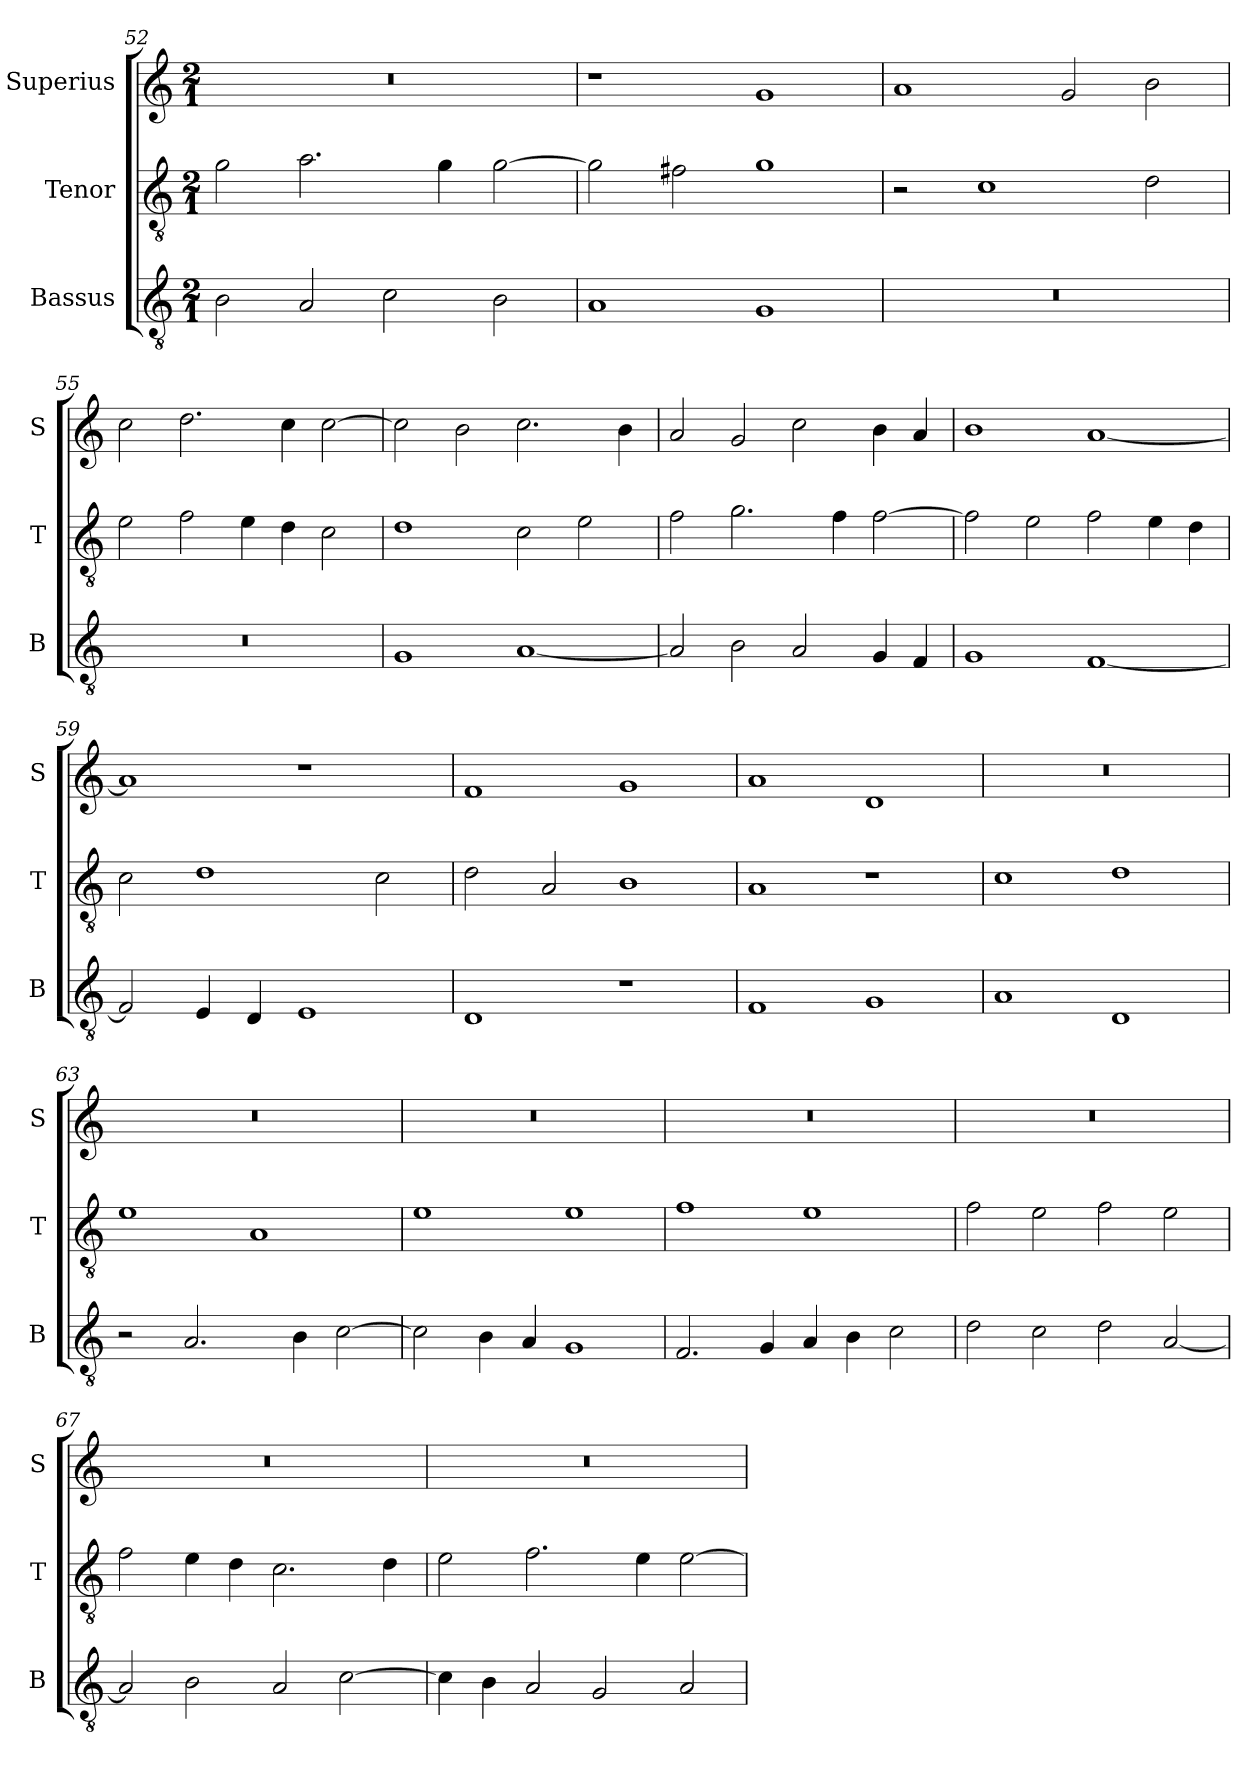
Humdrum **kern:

**kern	**kern	**kern
*part3	*part2	*part1
*staff3	*staff2	*staff1
*I"Bassus	*I"Tenor	*I"Superius
*I'B	*I'T	*I'S
*clefGv2	*clefGv2	*clefG2
*k[]	*k[]	*k[]
*M2/1	*M2/1	*M2/1
=52	=52	=52
2B\	2g\	0r
2A/	2.a\	.
2c\	.	.
.	4g\	.
2B\	[2g\	.
=53	=53	=53
1A	2g\]	1r
.	2f#X\	.
1G	1g	1g
=54	=54	=54
0r	2r	1a
.	1c	.
.	.	2g/
.	2d\	2b\
=55	=55	=55
0r	2e\	2cc\
.	2f\	2.dd\
.	4e\	.
.	4d\	4cc\
.	2c\	[2cc\
=56	=56	=56
1G	1d	2cc\]
.	.	2b\
[1A	2c\	2.cc\
.	2e\	.
.	.	4b\
=57	=57	=57
2A/]	2f\	2a/
2B\	2.g\	2g/
2A/	.	2cc\
.	4f\	.
4G/	[2f\	4b\
4F/	.	4a/
=58	=58	=58
1G	2f\]	1b
.	2e\	.
[1F	2f\	[1a
.	4e\	.
.	4d\	.
=59	=59	=59
2F/]	2c\	1a]
4E/	1d	.
4D/	.	.
1E	.	1r
.	2c\	.
=60	=60	=60
1D	2d\	1f
.	2A/	.
1r	1B	1g
=61	=61	=61
1F	1A	1a
1G	1r	1d
=62	=62	=62
1A	1c	0r
1D	1d	.
=63	=63	=63
2r	1e	0r
2.A/	.	.
.	1A	.
4B\	.	.
[2c\	.	.
=64	=64	=64
2c\]	1e	0r
4B\	.	.
4A/	.	.
1G	1e	.
=65	=65	=65
2.F/	1f	0r
4G/	.	.
4A/	1e	.
4B\	.	.
2c\	.	.
=66	=66	=66
2d\	2f\	0r
2c\	2e\	.
2d\	2f\	.
[2A/	2e\	.
=67	=67	=67
2A/]	2f\	0r
2B\	4e\	.
.	4d\	.
2A/	2.c\	.
[2c\	.	.
.	4d\	.
=68	=68	=68
4c\]	2e\	0r
4B\	.	.
2A/	2.f\	.
2G/	.	.
.	4e\	.
2A/	[2e\	.
=	=	=
*-	*-	*-
